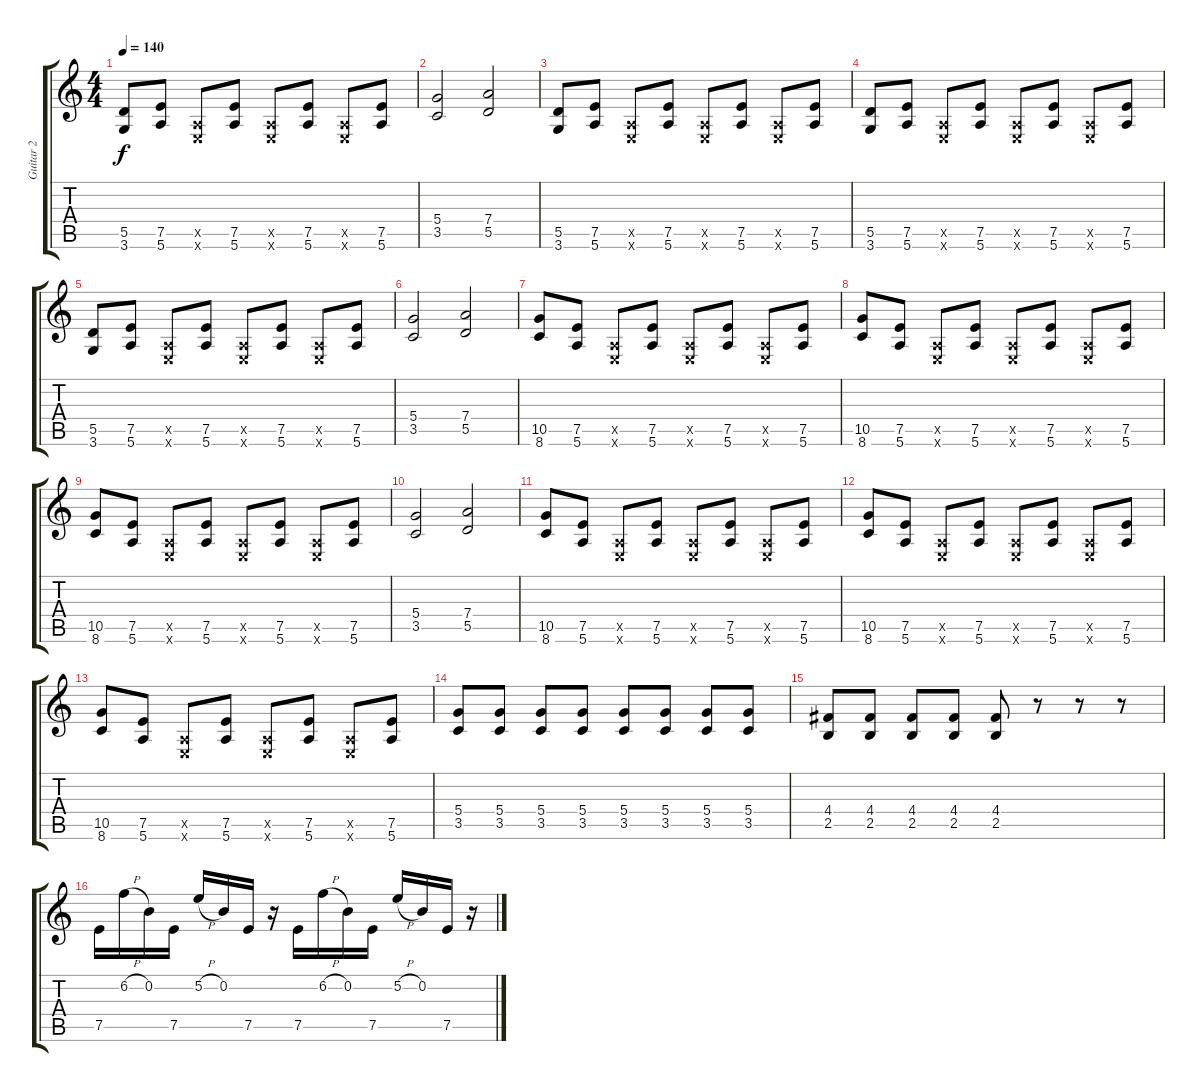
\track ("Guitar 2" "Guitar 2") {instrument overdrivenguitar}
\staff {score tabs}
\tuning (E4 B3 G3 D3 A2 E2) {hide}
\ts (4 4)
\tempo 140
\clef g2
\ks c
(5.5 3.6).8{dy f} (7.5 5.6).8 (0.5{x} 0.6{x}).8 (7.5 5.6).8 (0.5{x} 0.6{x}).8 (7.5 5.6).8 (0.5{x} 0.6{x}).8 (7.5 5.6).8 |
(5.4 3.5).2 (7.4 5.5).2 |
(5.5 3.6).8 (7.5 5.6).8 (0.5{x} 0.6{x}).8 (7.5 5.6).8 (0.5{x} 0.6{x}).8 (7.5 5.6).8 (0.5{x} 0.6{x}).8 (7.5 5.6).8 |
(5.5 3.6).8 (7.5 5.6).8 (0.5{x} 0.6{x}).8 (7.5 5.6).8 (0.5{x} 0.6{x}).8 (7.5 5.6).8 (0.5{x} 0.6{x}).8 (7.5 5.6).8 |
(5.5 3.6).8 (7.5 5.6).8 (0.5{x} 0.6{x}).8 (7.5 5.6).8 (0.5{x} 0.6{x}).8 (7.5 5.6).8 (0.5{x} 0.6{x}).8 (7.5 5.6).8 |
(5.4 3.5).2 (7.4 5.5).2 |
(10.5 8.6).8 (7.5 5.6).8 (0.5{x} 0.6{x}).8 (7.5 5.6).8 (0.5{x} 0.6{x}).8 (7.5 5.6).8 (0.5{x} 0.6{x}).8 (7.5 5.6).8 |
(10.5 8.6).8 (7.5 5.6).8 (0.5{x} 0.6{x}).8 (7.5 5.6).8 (0.5{x} 0.6{x}).8 (7.5 5.6).8 (0.5{x} 0.6{x}).8 (7.5 5.6).8 |
(10.5 8.6).8 (7.5 5.6).8 (0.5{x} 0.6{x}).8 (7.5 5.6).8 (0.5{x} 0.6{x}).8 (7.5 5.6).8 (0.5{x} 0.6{x}).8 (7.5 5.6).8 |
(5.4 3.5).2 (7.4 5.5).2 |
(10.5 8.6).8 (7.5 5.6).8 (0.5{x} 0.6{x}).8 (7.5 5.6).8 (0.5{x} 0.6{x}).8 (7.5 5.6).8 (0.5{x} 0.6{x}).8 (7.5 5.6).8 |
(10.5 8.6).8 (7.5 5.6).8 (0.5{x} 0.6{x}).8 (7.5 5.6).8 (0.5{x} 0.6{x}).8 (7.5 5.6).8 (0.5{x} 0.6{x}).8 (7.5 5.6).8 |
(10.5 8.6).8 (7.5 5.6).8 (0.5{x} 0.6{x}).8 (7.5 5.6).8 (0.5{x} 0.6{x}).8 (7.5 5.6).8 (0.5{x} 0.6{x}).8 (7.5 5.6).8 |
(5.4 3.5).8 (5.4 3.5).8 (5.4 3.5).8 (5.4 3.5).8 (5.4 3.5).8 (5.4 3.5).8 (5.4 3.5).8 (5.4 3.5).8 |
(4.4 2.5).8 (4.4 2.5).8 (4.4 2.5).8 (4.4 2.5).8 (4.4 2.5).8 r.8 r.8 r.8 |
7.5.16 6.2{h}.16 0.2.16 7.5.16 5.2{h}.16 0.2.16 7.5.16 r.16 7.5.16 6.2{h}.16 0.2.16 7.5.16 5.2{h}.16 0.2.16 7.5.16 r.16
